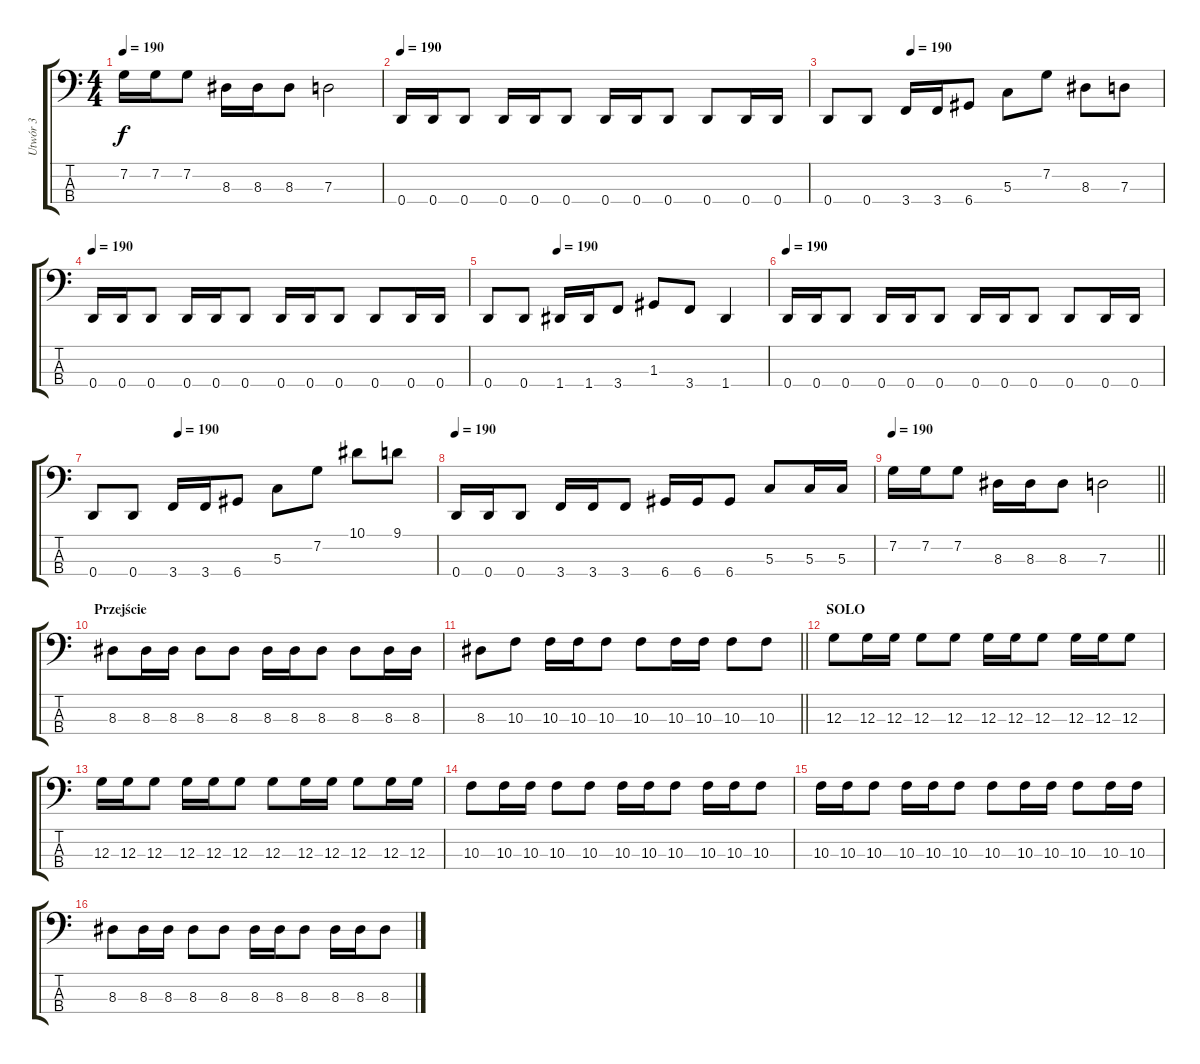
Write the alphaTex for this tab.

\track ("Utwór 3" "Utwór 3") {instrument electricbassfinger}
\staff {score tabs}
\tuning (F2 C2 G1 D1) {hide}
\ts (4 4)
\tempo 190
\clef f4
\ks c
7.2.16{dy f} 7.2.16 7.2.8 8.3.16 8.3.16 8.3.8 7.3.2 |
\tempo 190
0.4.16 0.4.16 0.4.8 0.4.16 0.4.16 0.4.8 0.4.16 0.4.16 0.4.8 0.4.8 0.4.16 0.4.16 |
\tempo (190 0.25)
0.4.8 0.4.8 3.4.16 3.4.16 6.4.8 5.3.8 7.2.8 8.3.8 7.3.8 |
\tempo 190
0.4.16 0.4.16 0.4.8 0.4.16 0.4.16 0.4.8 0.4.16 0.4.16 0.4.8 0.4.8 0.4.16 0.4.16 |
\tempo (190 0.25)
0.4.8 0.4.8 1.4.16 1.4.16 3.4.8 1.3.8 3.4.8 1.4.4 |
\tempo 190
0.4.16 0.4.16 0.4.8 0.4.16 0.4.16 0.4.8 0.4.16 0.4.16 0.4.8 0.4.8 0.4.16 0.4.16 |
\tempo (190 0.25)
0.4.8 0.4.8 3.4.16 3.4.16 6.4.8 5.3.8 7.2.8 10.1.8 9.1.8 |
\tempo 190
0.4.16 0.4.16 0.4.8 3.4.16 3.4.16 3.4.8 6.4.16 6.4.16 6.4.8 5.3.8 5.3.16 5.3.16 |
\tempo 190
\barLineRight lightlight
7.2.16 7.2.16 7.2.8 8.3.16 8.3.16 8.3.8 7.3.2 |
\section ("" "Przejście")
8.3.8 8.3.16 8.3.16 8.3.8 8.3.8 8.3.16 8.3.16 8.3.8 8.3.8 8.3.16 8.3.16 |
\barLineRight lightlight
8.3.8 10.3.8 10.3.16 10.3.16 10.3.8 10.3.8 10.3.16 10.3.16 10.3.8 10.3.8 |
\section ("" "SOLO")
12.3.8 12.3.16 12.3.16 12.3.8 12.3.8 12.3.16 12.3.16 12.3.8 12.3.16 12.3.16 12.3.8 |
12.3.16 12.3.16 12.3.8 12.3.16 12.3.16 12.3.8 12.3.8 12.3.16 12.3.16 12.3.8 12.3.16 12.3.16 |
10.3.8 10.3.16 10.3.16 10.3.8 10.3.8 10.3.16 10.3.16 10.3.8 10.3.16 10.3.16 10.3.8 |
10.3.16 10.3.16 10.3.8 10.3.16 10.3.16 10.3.8 10.3.8 10.3.16 10.3.16 10.3.8 10.3.16 10.3.16 |
8.3.8 8.3.16 8.3.16 8.3.8 8.3.8 8.3.16 8.3.16 8.3.8 8.3.16 8.3.16 8.3.8
